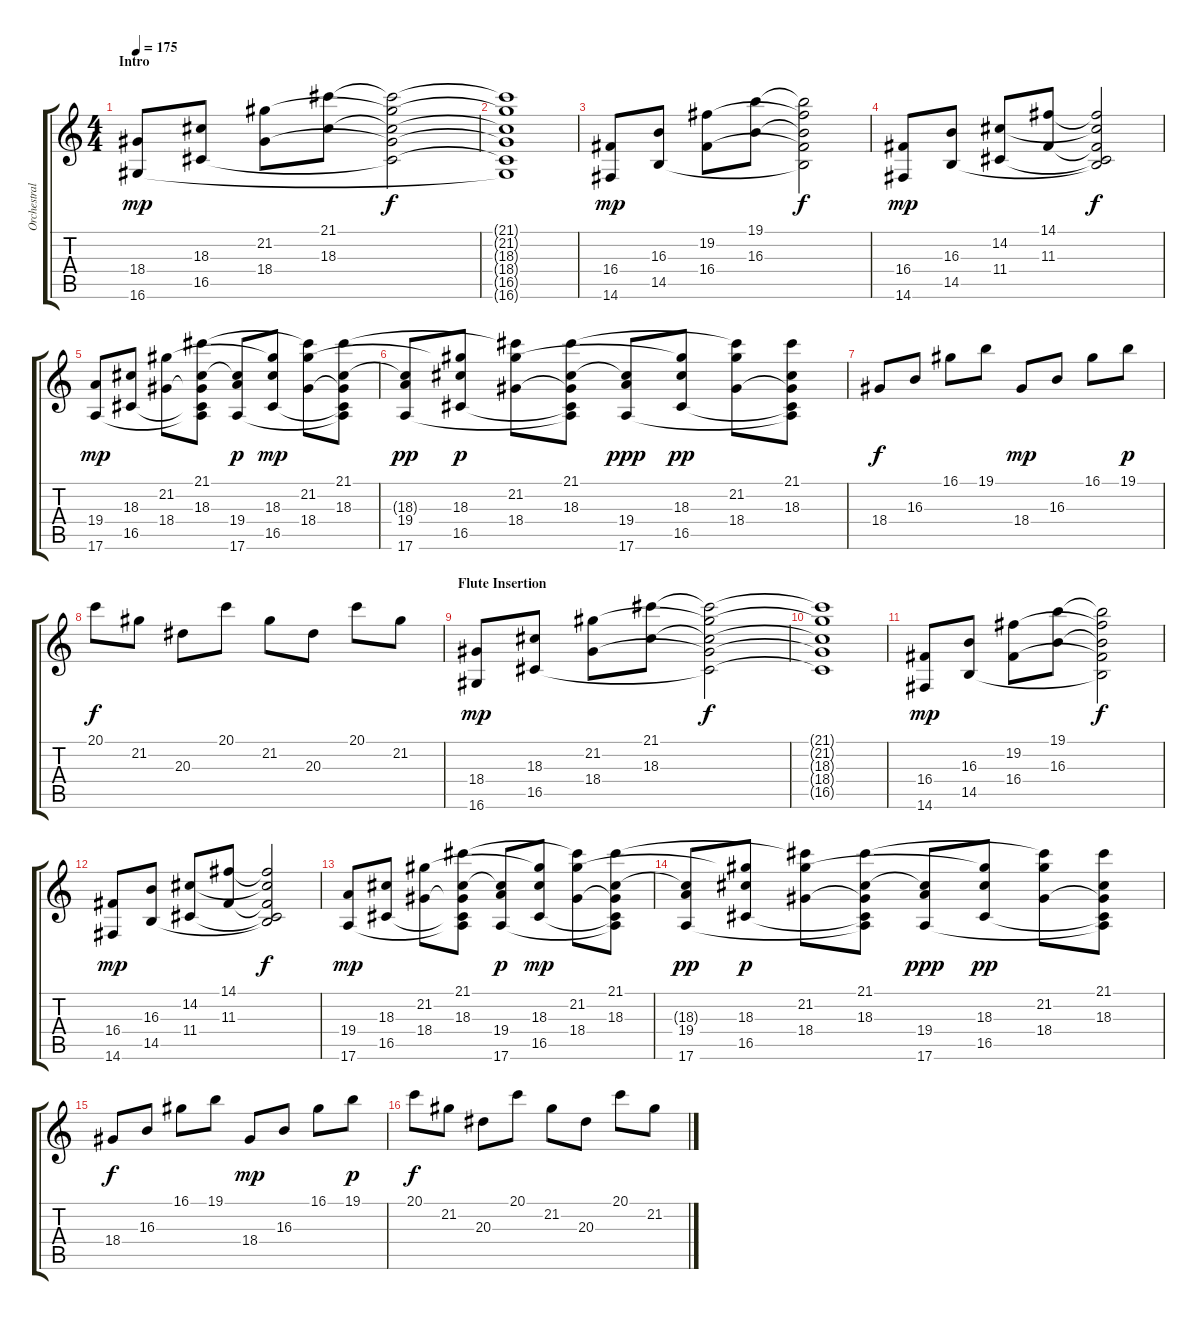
\track ("Orchestral Harp" "Orchestral") {instrument orchestralharp}
\staff {score tabs}
\tuning (E4 B3 G3 D3 A2 E2) {hide}
\ts (4 4)
\section ("" "Intro")
\tempo 175
\clef g2
\ks c
(18.4 16.6).8{dy mp instrument orchestralharp} (18.3 16.5).8 (21.2 18.4).8 (21.1 18.3).8 (21.1{t} 21.2{t} 18.3{t} 18.4{t} 16.5{t}).2{dy f} |
(21.1{t} 21.2{t} 18.3{t} 18.4{t} 16.5{t} 16.6{t}).1 |
(16.4 14.6).8{dy mp} (16.3 14.5).8 (19.2 16.4).8 (19.1 16.3).8 (19.1{t} 19.2{t} 16.3{t} 16.4{t} 14.5{t}).2{dy f} |
(16.4 14.6).8{dy mp} (16.3 14.5).8 (14.2 11.4).8 (14.1 11.3).8 (14.1{t} 14.2{t} 11.3{t} 11.4{t} 14.5{t}).2{dy f} |
(19.4 17.6).8{dy mp} (18.3 16.5).8 (21.2 18.4).8 (21.1 18.3 18.4{t} 16.5{t} 17.6{t}).8 (18.3{t} 19.4 17.6).8{dy p} (21.2{t} 18.3 16.5).8{dy mp} (21.1{t} 21.2 18.4).8 (21.1 18.3 18.4{t} 16.5{t} 17.6{t}).8 |
(18.3{t} 19.4 17.6).8{dy pp} (21.2{t} 18.3 16.5).8{dy p} (21.1{t} 21.2 18.4).8 (21.1 18.3 18.4{t} 16.5{t} 17.6{t}).8 (18.3{t} 19.4 17.6).8{dy ppp} (21.2{t} 18.3 16.5).8{dy pp} (21.1{t} 21.2 18.4).8 (21.1 18.3 18.4{t} 16.5{t} 17.6{t}).8 |
18.4.8{dy f} 16.3.8 16.1.8 19.1.8 18.4.8{dy mp} 16.3.8 16.1.8 19.1.8{dy p} |
20.1.8{dy f} 21.2.8 20.3.8 20.1.8 21.2.8 20.3.8 20.1.8 21.2.8 |
\section ("" "Flute Insertion")
(18.4 16.6).8{dy mp volume 9} (18.3 16.5).8 (21.2 18.4).8 (21.1 18.3).8 (21.1{t} 21.2{t} 18.3{t} 18.4{t} 16.5{t}).2{dy f} |
(21.1{t} 21.2{t} 18.3{t} 18.4{t} 16.5{t}).1 |
(16.4 14.6).8{dy mp} (16.3 14.5).8 (19.2 16.4).8 (19.1 16.3).8 (19.1{t} 19.2{t} 16.3{t} 16.4{t} 14.5{t}).2{dy f} |
(16.4 14.6).8{dy mp} (16.3 14.5).8 (14.2 11.4).8 (14.1 11.3).8 (14.1{t} 14.2{t} 11.3{t} 11.4{t} 14.5{t}).2{dy f} |
(19.4 17.6).8{dy mp} (18.3 16.5).8 (21.2 18.4).8 (21.1 18.3 18.4{t} 16.5{t} 17.6{t}).8 (18.3{t} 19.4 17.6).8{dy p} (21.2{t} 18.3 16.5).8{dy mp} (21.1{t} 21.2 18.4).8 (21.1 18.3 18.4{t} 16.5{t} 17.6{t}).8 |
(18.3{t} 19.4 17.6).8{dy pp} (21.2{t} 18.3 16.5).8{dy p} (21.1{t} 21.2 18.4).8 (21.1 18.3 18.4{t} 16.5{t} 17.6{t}).8 (18.3{t} 19.4 17.6).8{dy ppp} (21.2{t} 18.3 16.5).8{dy pp} (21.1{t} 21.2 18.4).8 (21.1 18.3 18.4{t} 16.5{t} 17.6{t}).8 |
18.4.8{dy f} 16.3.8 16.1.8 19.1.8 18.4.8{dy mp} 16.3.8 16.1.8 19.1.8{dy p} |
20.1.8{dy f volume 12} 21.2.8 20.3.8 20.1.8 21.2.8 20.3.8 20.1.8 21.2.8
